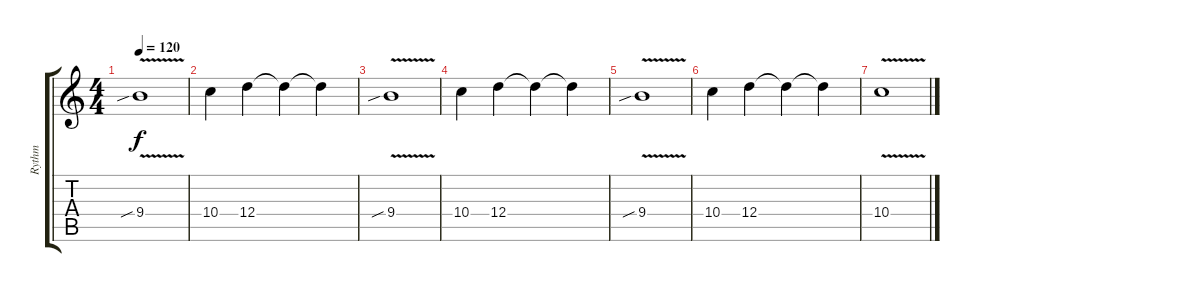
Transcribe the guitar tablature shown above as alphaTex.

\track ("Rythm" "Rythm") {instrument overdrivenguitar}
\staff {score tabs}
\tuning (E4 B3 G3 D3 A2 E2) {hide}
\ts (4 4)
\tempo 120
\clef g2
\ks c
9.4{v sib}.1{dy f} |
10.4.4 12.4.4 12.4{t}.4 12.4{t}.4 |
9.4{v sib}.1 |
10.4.4 12.4.4 12.4{t}.4 12.4{t}.4 |
9.4{v sib}.1 |
10.4.4 12.4.4 12.4{t}.4 12.4{t}.4 |
10.4{v}.1
